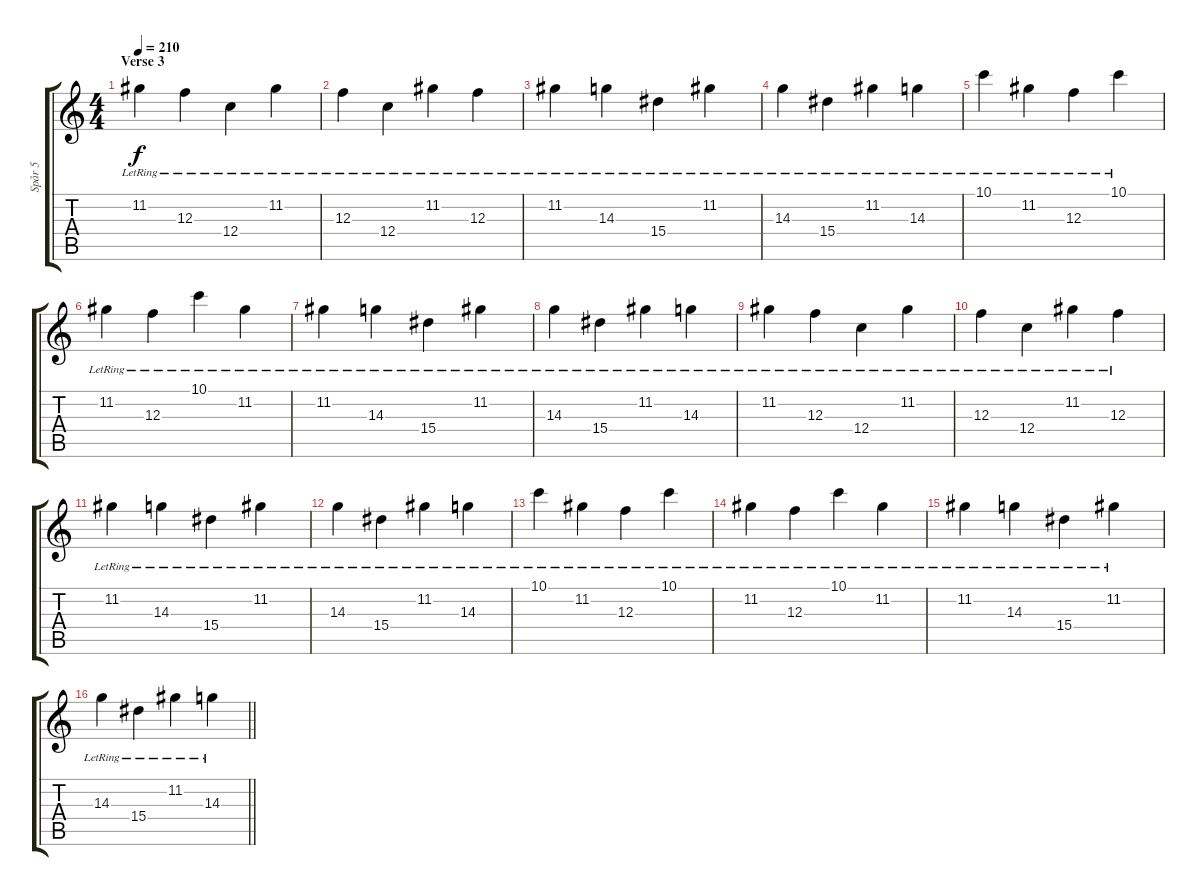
\track ("Spår 5" "Spår 5") {instrument distortionguitar}
\staff {score tabs}
\tuning (D4 A3 F3 C3 G2 C2) {hide}
\ts (4 4)
\section ("" "Verse 3")
\tempo 210
\clef g2
\ks c
11.2{lr}.4{dy f instrument acousticguitarsteel} 12.3{lr}.4 12.4{lr}.4 11.2{lr}.4 |
12.3{lr}.4 12.4{lr}.4 11.2{lr}.4 12.3{lr}.4 |
11.2{lr}.4{instrument acousticguitarsteel} 14.3{lr}.4 15.4{lr}.4 11.2{lr}.4 |
14.3{lr}.4 15.4{lr}.4 11.2{lr}.4 14.3{lr}.4 |
10.1{lr}.4 11.2{lr}.4 12.3{lr}.4 10.1{lr}.4 |
11.2{lr}.4 12.3{lr}.4 10.1{lr}.4 11.2{lr}.4 |
11.2{lr}.4{instrument acousticguitarsteel} 14.3{lr}.4 15.4{lr}.4 11.2{lr}.4 |
14.3{lr}.4 15.4{lr}.4 11.2{lr}.4 14.3{lr}.4 |
11.2{lr}.4{instrument acousticguitarsteel} 12.3{lr}.4 12.4{lr}.4 11.2{lr}.4 |
12.3{lr}.4 12.4{lr}.4 11.2{lr}.4 12.3{lr}.4 |
11.2{lr}.4{instrument acousticguitarsteel} 14.3{lr}.4 15.4{lr}.4 11.2{lr}.4 |
14.3{lr}.4 15.4{lr}.4 11.2{lr}.4 14.3{lr}.4 |
10.1{lr}.4 11.2{lr}.4 12.3{lr}.4 10.1{lr}.4 |
11.2{lr}.4 12.3{lr}.4 10.1{lr}.4 11.2{lr}.4 |
11.2{lr}.4{instrument acousticguitarsteel} 14.3{lr}.4 15.4{lr}.4 11.2{lr}.4 |
\barLineRight lightlight
14.3{lr}.4 15.4{lr}.4 11.2{lr}.4 14.3{lr}.4
